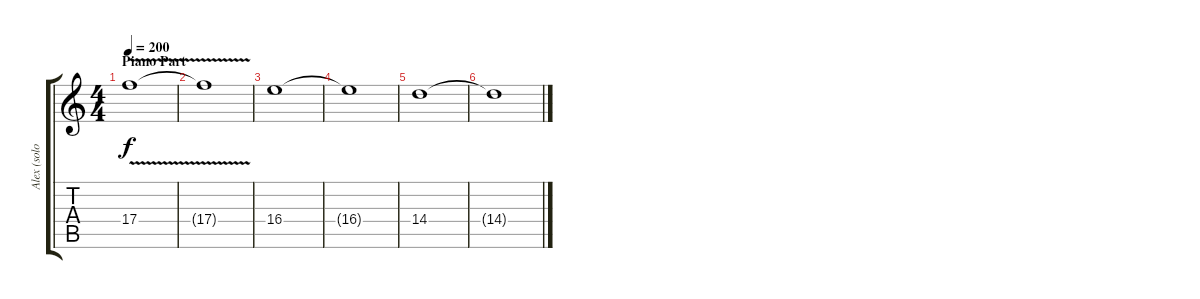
\track ("Alex (solo) " "Alex (solo") {instrument overdrivenguitar}
\staff {score tabs}
\tuning (D4 A3 F3 C3 G2 C2) {hide}
\ts (4 4)
\section ("" "Piano Part")
\tempo 200
\clef g2
\ks c
17.4{v}.1{dy f} |
17.4{t}.1{volume 0} |
16.4.1 |
16.4{t}.1 |
14.4.1 |
14.4{t}.1
